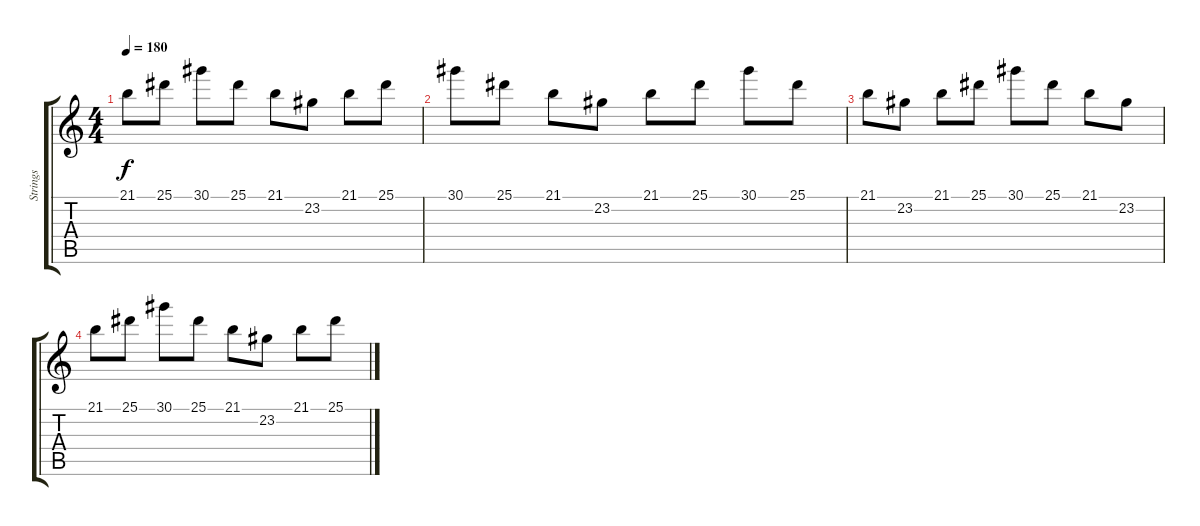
\track ("Strings" "Strings") {instrument stringensemble1}
\staff {score tabs}
\tuning (D4 A3 F3 C3 G2 C2) {hide}
\ts (4 4)
\tempo 180
\clef g2
\ks c
21.1.8{dy f} 25.1.8 30.1.8 25.1.8 21.1.8 23.2.8 21.1.8 25.1.8 |
30.1.8 25.1.8 21.1.8 23.2.8 21.1.8 25.1.8 30.1.8 25.1.8 |
21.1.8 23.2.8 21.1.8 25.1.8 30.1.8 25.1.8 21.1.8 23.2.8 |
21.1.8 25.1.8 30.1.8 25.1.8 21.1.8 23.2.8 21.1.8 25.1.8
